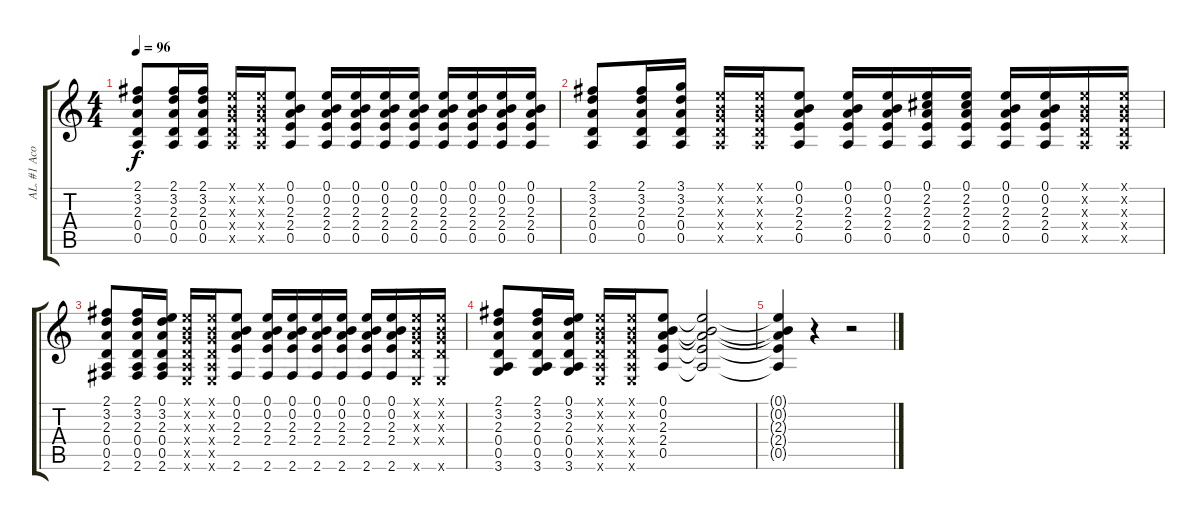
\track ("AL. #1 Acoustic" "AL. #1 Aco") {instrument acousticguitarsteel}
\staff {score tabs}
\tuning (E4 B3 G3 D3 A2 E2) {hide}
\ts (4 4)
\tempo 96
\clef g2
\ks c
(2.1 3.2 2.3 0.4 0.5).8{dy f} (2.1 3.2 2.3 0.4 0.5).16 (2.1 3.2 2.3 0.4 0.5).16 (0.1{x} 0.2{x} 0.3{x} 0.4{x} 0.5{x}).16 (0.1{x} 0.2{x} 0.3{x} 0.4{x} 0.5{x}).16 (0.1 0.2 2.3 2.4 0.5).8 (0.1 0.2 2.3 2.4 0.5).16 (0.1 0.2 2.3 2.4 0.5).16 (0.1 0.2 2.3 2.4 0.5).16 (0.1 0.2 2.3 2.4 0.5).16 (0.1 0.2 2.3 2.4 0.5).16 (0.1 0.2 2.3 2.4 0.5).16 (0.1 0.2 2.3 2.4 0.5).16 (0.1 0.2 2.3 2.4 0.5).16 |
(2.1 3.2 2.3 0.4 0.5).8 (2.1 3.2 2.3 0.4 0.5).16 (3.1 3.2 2.3 0.4 0.5).16 (0.1{x} 0.2{x} 0.3{x} 0.4{x} 0.5{x}).16 (0.1{x} 0.2{x} 0.3{x} 0.4{x} 0.5{x}).16 (0.1 0.2 2.3 2.4 0.5).8 (0.1 0.2 2.3 2.4 0.5).16 (0.1 0.2 2.3 2.4 0.5).16 (0.1 2.2 2.3 2.4 0.5).16 (0.1 2.2 2.3 2.4 0.5).16 (0.1 0.2 2.3 2.4 0.5).16 (0.1 0.2 2.3 2.4 0.5).16 (0.1{x} 0.2{x} 0.3{x} 0.4{x} 0.5{x}).16 (0.1{x} 0.2{x} 0.3{x} 0.4{x} 0.5{x}).16 |
(2.1 3.2 2.3 0.4 0.5 2.6).8 (2.1 3.2 2.3 0.4 0.5 2.6).16 (0.1 3.2 2.3 0.4 0.5 2.6).16 (0.1{x} 0.2{x} 0.3{x} 0.4{x} 0.5{x} 0.6{x}).16 (0.1{x} 0.2{x} 0.3{x} 0.4{x} 0.5{x} 0.6{x}).16 (0.1 0.2 2.3 2.4 2.6).8 (0.1 0.2 2.3 2.4 2.6).16 (0.1 0.2 2.3 2.4 2.6).16 (0.1 0.2 2.3 2.4 2.6).16 (0.1 0.2 2.3 2.4 2.6).16 (0.1 0.2 2.3 2.4 2.6).16 (0.1 0.2 2.3 2.4 2.6).16 (0.1{x} 0.2{x} 0.3{x} 0.4{x} 0.6{x}).16 (0.1{x} 0.2{x} 0.3{x} 0.4{x} 0.6{x}).16 |
(2.1 3.2 2.3 0.4 0.5 3.6).8 (2.1 3.2 2.3 0.4 0.5 3.6).16 (0.1 3.2 2.3 0.4 0.5 3.6).16 (0.1{x} 0.2{x} 0.3{x} 0.4{x} 0.5{x} 0.6{x}).16 (0.1{x} 0.2{x} 0.3{x} 0.4{x} 0.5{x} 0.6{x}).16 (0.1 0.2 2.3 2.4 0.5).8 (0.1{t} 0.2{t} 2.3{t} 2.4{t} 0.5{t}).2 |
(0.1{t} 0.2{t} 2.3{t} 2.4{t} 0.5{t}).4 r.4 r.2
